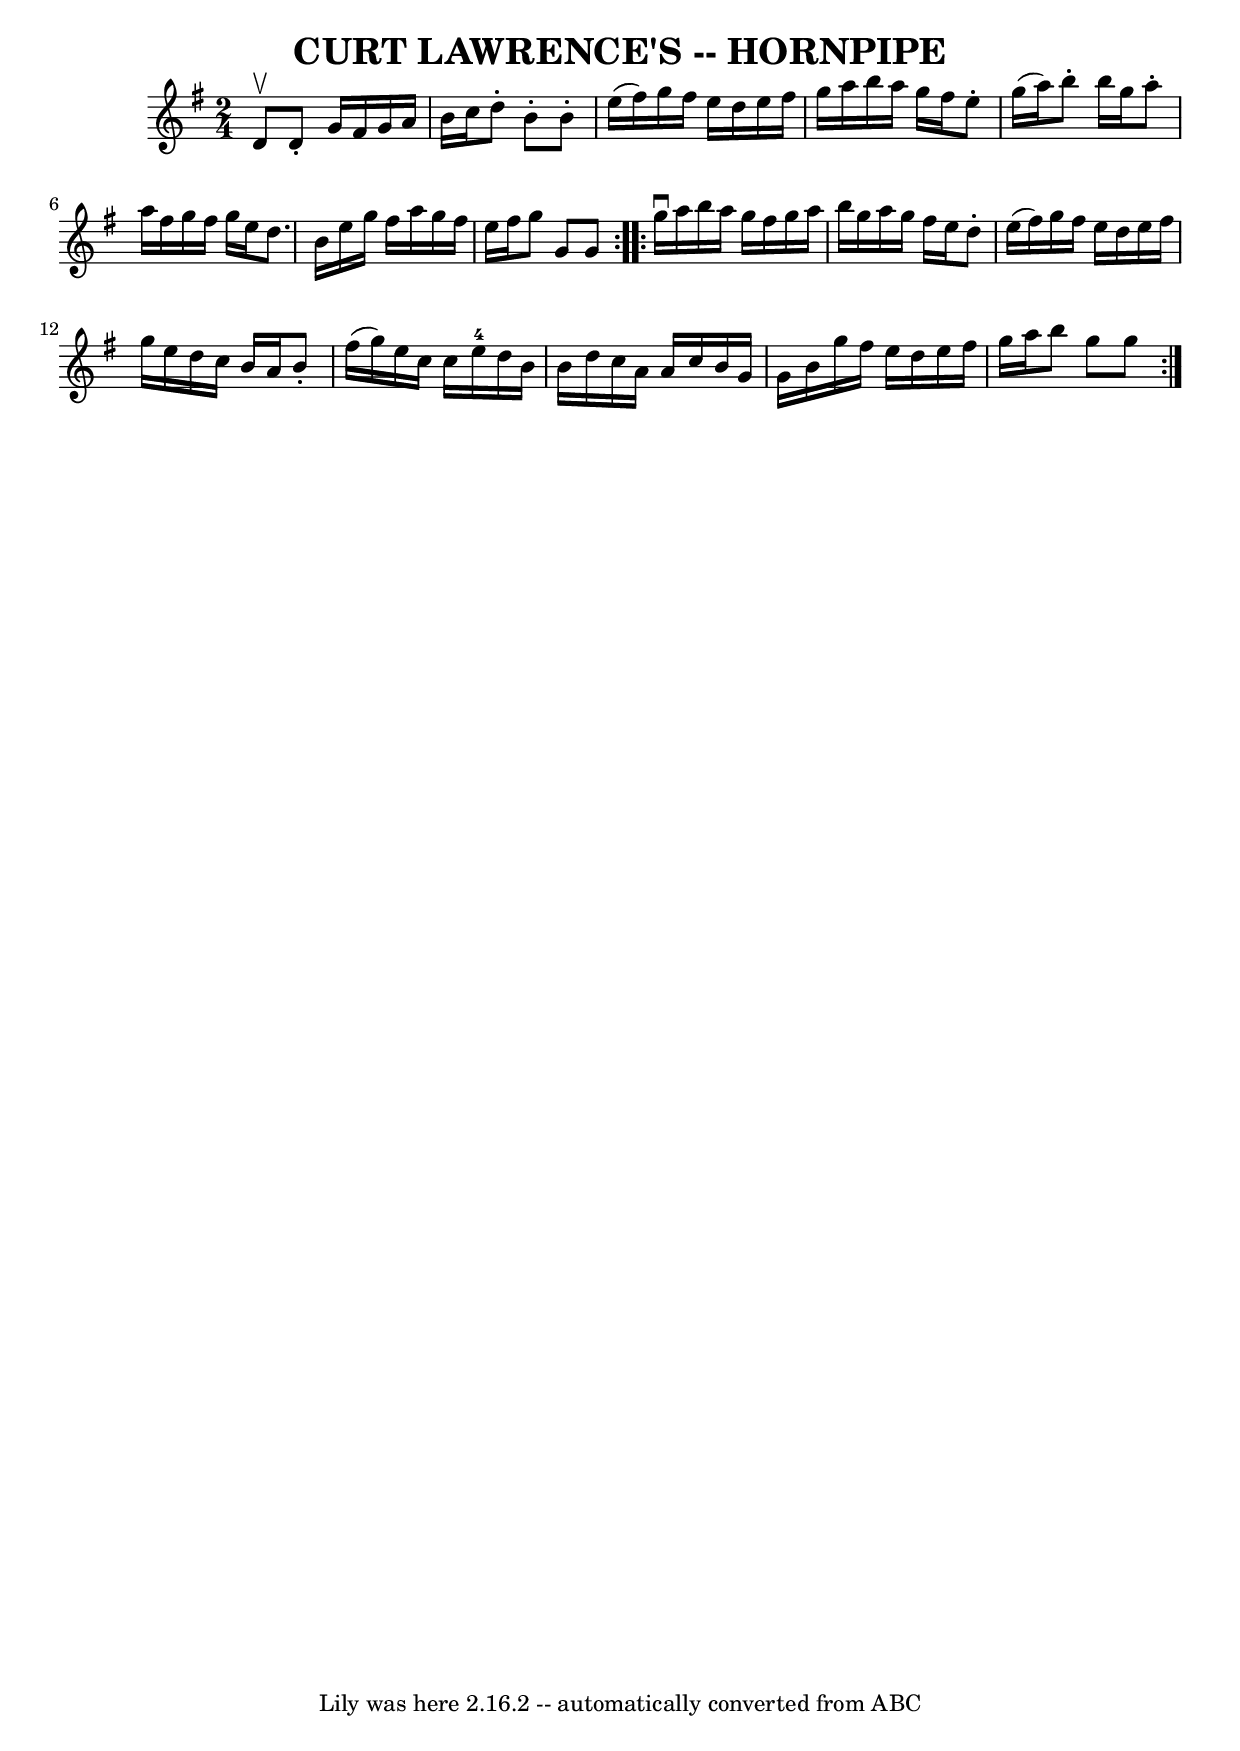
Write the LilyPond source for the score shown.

\version "2.16.2"
\include "Mammoth.ily"
\header {
  %% book = "Cole's 1000 Fiddle Tunes"
  crossRefNumber = "1"
  footnotes = ""
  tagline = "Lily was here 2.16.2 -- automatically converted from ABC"
  title = "CURT LAWRENCE'S -- HORNPIPE"

}
voicedefault =  {



  \repeat volta 2 {

    \time 2/4 
    \key g \major d'8^\upbow       |
    d'8 -. g'16 fis'16  
    g'16 a'16 b'16 c''16    |
    d''8 -. b'8 -. b'8 -. e''16 
    (fis''16)   |
    g''16 fis''16 e''16 d''16 e''16    
    fis''16 g''16 a''16    |
    b''16 a''16 g''16 fis''16    
    e''8 -. g''16 (a''16)   |
    |
    b''8 -. b''16    
    g''16 a''8 -. a''16 fis''16    |
    g''16 fis''16 g''16    
    e''16 d''8. b'16    |
    e''16 g''16 fis''16 a''16    
    g''16 fis''16 e''16 fis''16    |
    g''8 g'8 g'8    
  }     

  \repeat volta 2 {
    g''16^\downbow a''16        |
    b''16 a''16    
    g''16 fis''16 g''16 a''16 b''16 g''16    |
    a''16    
    g''16 fis''16 e''16 d''8 -. e''16 (fis''16)   |
    g''16 
    fis''16 e''16 d''16 e''16 fis''16 g''16 e''16    |
    
    d''16 c''16 b'16 a'16 b'8 -. fis''16 (g''16)   |
    
    |
    e''16 c''16 c''16 e''16-4 d''16 b'16 b'16    
    d''16    |
    c''16 a'16 a'16 c''16 b'16 g'16 g'16    
    b'16    |
    g''16 fis''16 e''16 d''16 e''16 fis''16    
    g''16 a''16    |
    b''8 g''8 g''8    
  }   

}

\score{
  <<

    \context Staff="default"
    {
      \voicedefault 
      
    }

  >>
  \layout {
    
  }
  \midi {
  }

}
